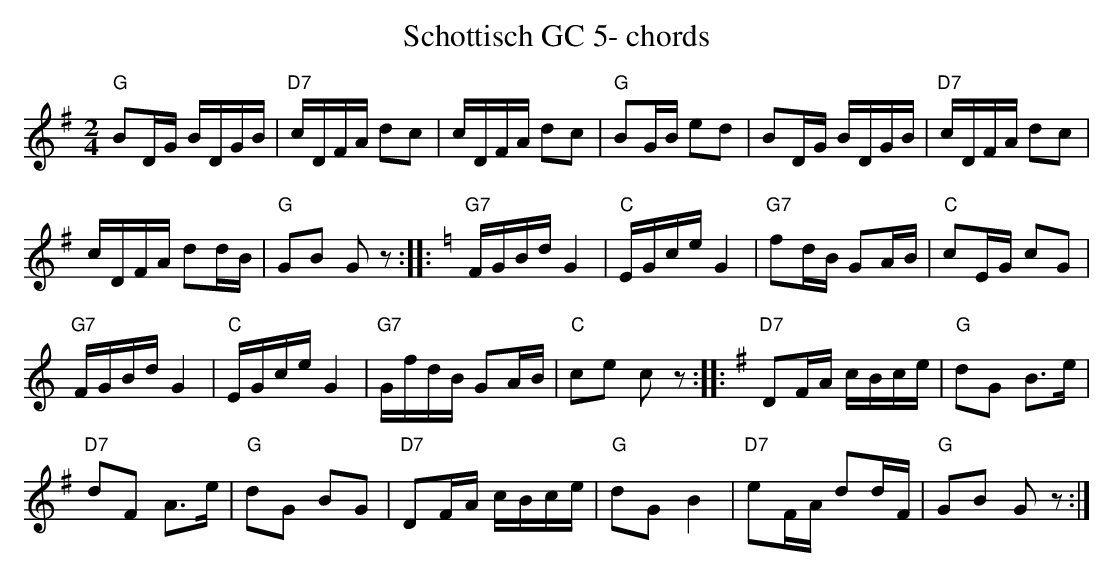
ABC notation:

X:1
T:Schottisch GC 5- chords
M:2/4
L:1/16
K:Gmaj%%MIDI gchordon
"G"B2DG BDGB | "D7"cDFA d2c2 | cDFA d2c2 | "G"B2GB e2d2 | B2DG BDGB | "D7"cDFA d2c2 |
cDFA d2dB | "G"G2B2 G2z2 :: [K:Cmaj] "G7"FGBd G4 | "C"EGce G4 | "G7"f2dB G2AB | "C"c2EG c2G2 |
"G7"FGBd G4 | "C"EGce G4 | "G7"GfdB G2AB | "C"c2e2 c2z2 :: [K:Gmaj] "D7"D2FA cBce | "G"d2G2 B3e |
"D7"d2F2 A3e | "G"d2G2 B2G2 | "D7"D2FA cBce | "G"d2G2B4 | "D7"e2FA d2dF | "G"G2B2 G2z2 :|
